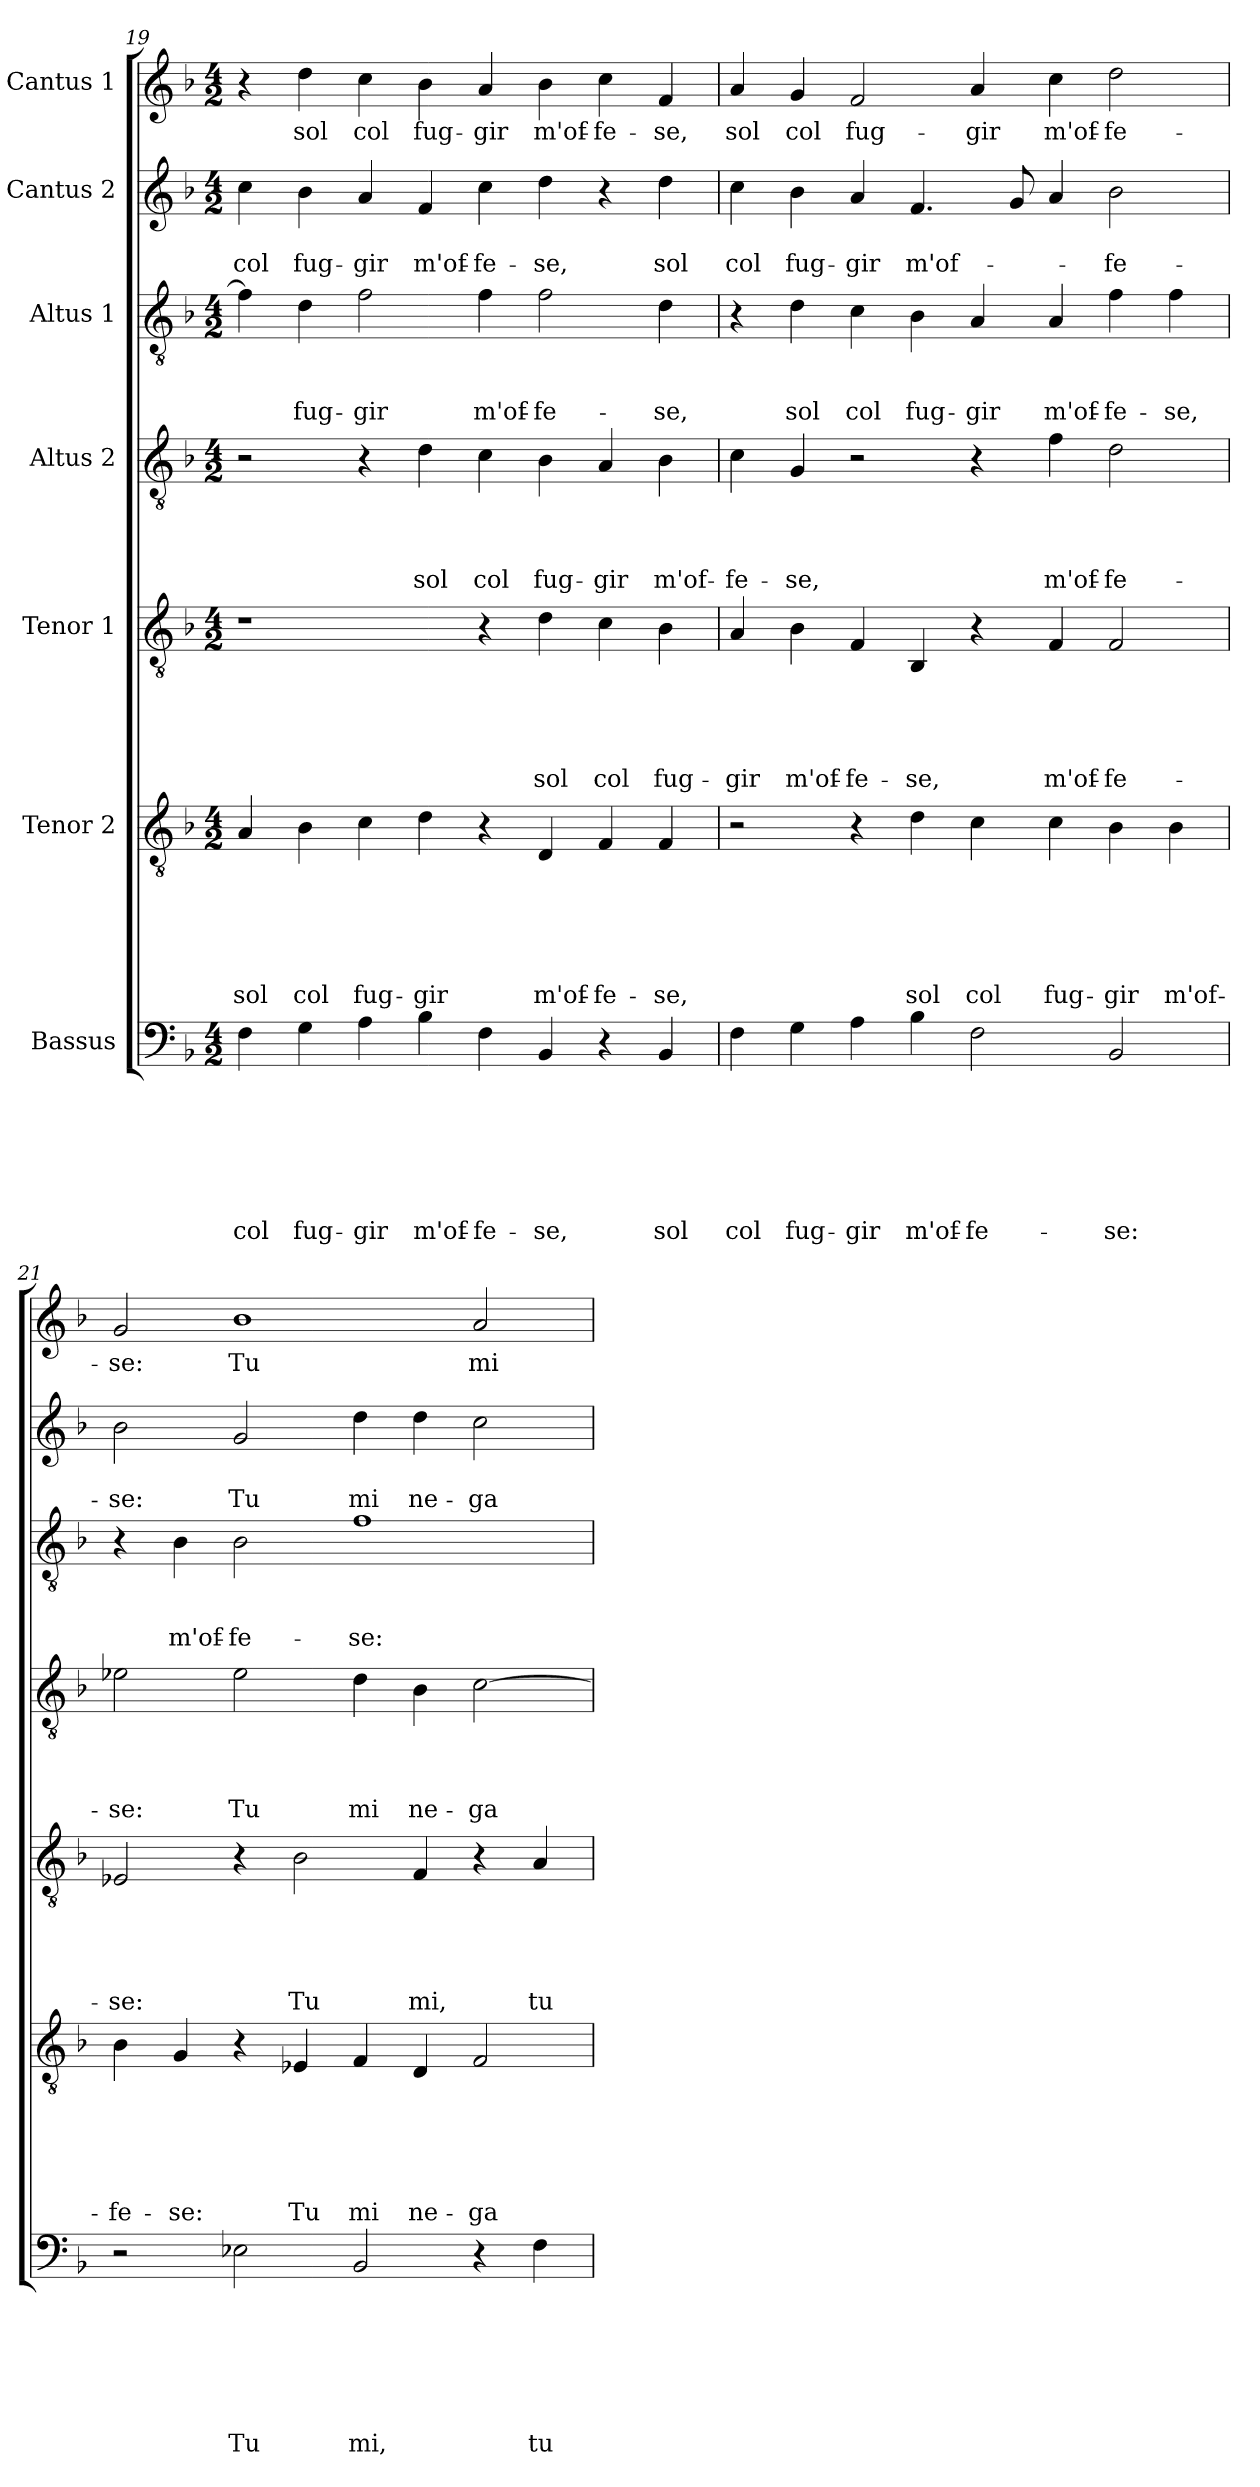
**kern	**text	**text	**text	**text	**text	**text	**text	**kern	**text	**text	**text	**text	**text	**text	**kern	**text	**text	**text	**text	**text	**kern	**text	**text	**text	**text	**kern	**text	**text	**text	**kern	**text	**text	**kern	**text
*part7	*part7	*part7	*part7	*part7	*part7	*part7	*part7	*part6	*part6	*part6	*part6	*part6	*part6	*part6	*part5	*part5	*part5	*part5	*part5	*part5	*part4	*part4	*part4	*part4	*part4	*part3	*part3	*part3	*part3	*part2	*part2	*part2	*part1	*part1
*staff7	*staff7	*staff7	*staff7	*staff7	*staff7	*staff7	*staff7	*staff6	*staff6	*staff6	*staff6	*staff6	*staff6	*staff6	*staff5	*staff5	*staff5	*staff5	*staff5	*staff5	*staff4	*staff4	*staff4	*staff4	*staff4	*staff3	*staff3	*staff3	*staff3	*staff2	*staff2	*staff2	*staff1	*staff1
*I"Bassus	*	*	*	*	*	*	*	*I"Tenor 2	*	*	*	*	*	*	*I"Tenor 1	*	*	*	*	*	*I"Altus 2	*	*	*	*	*I"Altus 1	*	*	*	*I"Cantus 2	*	*	*I"Cantus 1	*
*clefF4	*	*	*	*	*	*	*	*clefGv2	*	*	*	*	*	*	*clefGv2	*	*	*	*	*	*clefGv2	*	*	*	*	*clefGv2	*	*	*	*clefG2	*	*	*clefG2	*
*k[b-]	*	*	*	*	*	*	*	*k[b-]	*	*	*	*	*	*	*k[b-]	*	*	*	*	*	*k[b-]	*	*	*	*	*k[b-]	*	*	*	*k[b-]	*	*	*k[b-]	*
*d:	*	*	*	*	*	*	*	*d:	*	*	*	*	*	*	*d:	*	*	*	*	*	*d:	*	*	*	*	*d:	*	*	*	*d:	*	*	*d:	*
*M4/2	*	*	*	*	*	*	*	*M4/2	*	*	*	*	*	*	*M4/2	*	*	*	*	*	*M4/2	*	*	*	*	*M4/2	*	*	*	*M4/2	*	*	*M4/2	*
=19	=19	=19	=19	=19	=19	=19	=19	=19	=19	=19	=19	=19	=19	=19	=19	=19	=19	=19	=19	=19	=19	=19	=19	=19	=19	=19	=19	=19	=19	=19	=19	=19	=19	=19
!	!	!	!	!	!	!	!LO:LY:b	!	!	!	!	!	!	!LO:LY:b	!	!	!	!	!	!	!	!	!	!	!	!	!	!	!	!	!	!LO:LY:b	!	!
4F\	.	.	.	.	.	.	col	4A/	.	.	.	.	.	sol	1r	.	.	.	.	.	2r	.	.	.	.	4f\]	.	.	.	4cc\	.	col	4r	.
!	!	!	!	!	!	!	!LO:LY:b	!	!	!	!	!	!	!LO:LY:b	!	!	!	!	!	!	!	!	!	!	!	!	!	!	!LO:LY:b	!	!	!LO:LY:b	!	!LO:LY:b
4G\	.	.	.	.	.	.	fug-	4B-\	.	.	.	.	.	col	.	.	.	.	.	.	.	.	.	.	.	4d\	.	.	fug-	4b-\	.	fug-	4dd\	sol
!	!	!	!	!	!	!	!LO:LY:b	!	!	!	!	!	!	!LO:LY:b	!	!	!	!	!	!	!	!	!	!	!	!	!	!	!LO:LY:b	!	!	!LO:LY:b	!	!LO:LY:b
4A\	.	.	.	.	.	.	-gir	4c\	.	.	.	.	.	fug-	.	.	.	.	.	.	4r	.	.	.	.	2f\	.	.	-gir	4a/	.	-gir	4cc\	col
!	!	!	!	!	!	!	!LO:LY:b	!	!	!	!	!	!	!LO:LY:b	!	!	!	!	!	!	!	!	!	!	!LO:LY:b	!	!	!	!	!	!	!LO:LY:b	!	!LO:LY:b
4B-\	.	.	.	.	.	.	m'of-	4d\	.	.	.	.	.	-gir	.	.	.	.	.	.	4d\	.	.	.	sol	.	.	.	.	4f/	.	m'of-	4b-\	fug-
!	!	!	!	!	!	!	!LO:LY:b	!	!	!	!	!	!	!	!	!	!	!	!	!	!	!	!	!	!LO:LY:b	!	!	!	!LO:LY:b	!	!	!LO:LY:b	!	!LO:LY:b
4F\	.	.	.	.	.	.	-fe-	4r	.	.	.	.	.	.	4r	.	.	.	.	.	4c\	.	.	.	col	4f\	.	.	m'of-	4cc\	.	-fe-	4a/	-gir
!	!	!	!	!	!	!	!LO:LY:b	!	!	!	!	!	!	!LO:LY:b	!	!	!	!	!	!LO:LY:b	!	!	!	!	!LO:LY:b	!	!	!	!LO:LY:b	!	!	!LO:LY:b	!	!LO:LY:b
4BB-/	.	.	.	.	.	.	-se,	4D/	.	.	.	.	.	m'of-	4d\	.	.	.	.	sol	4B-\	.	.	.	fug-	2f\	.	.	-fe-	4dd\	.	-se,	4b-\	m'of-
!	!	!	!	!	!	!	!	!	!	!	!	!	!	!LO:LY:b	!	!	!	!	!	!LO:LY:b	!	!	!	!	!LO:LY:b	!	!	!	!	!	!	!	!	!LO:LY:b
4r	.	.	.	.	.	.	.	4F/	.	.	.	.	.	-fe-	4c\	.	.	.	.	col	4A/	.	.	.	-gir	.	.	.	.	4r	.	.	4cc\	-fe-
!	!	!	!	!	!	!	!LO:LY:b	!	!	!	!	!	!	!LO:LY:b	!	!	!	!	!	!LO:LY:b	!	!	!	!	!LO:LY:b	!	!	!	!LO:LY:b	!	!	!LO:LY:b	!	!LO:LY:b
4BB-/	.	.	.	.	.	.	sol	4F/	.	.	.	.	.	-se,	4B-\	.	.	.	.	fug-	4B-\	.	.	.	m'of-	4d\	.	.	-se,	4dd\	.	sol	4f/	-se,
=20	=20	=20	=20	=20	=20	=20	=20	=20	=20	=20	=20	=20	=20	=20	=20	=20	=20	=20	=20	=20	=20	=20	=20	=20	=20	=20	=20	=20	=20	=20	=20	=20	=20	=20
!	!	!	!	!	!	!	!LO:LY:b	!	!	!	!	!	!	!	!	!	!	!	!	!LO:LY:b	!	!	!	!	!LO:LY:b	!	!	!	!	!	!	!LO:LY:b	!	!LO:LY:b
4F\	.	.	.	.	.	.	col	2r	.	.	.	.	.	.	4A/	.	.	.	.	-gir	4c\	.	.	.	-fe-	4r	.	.	.	4cc\	.	col	4a/	sol
!	!	!	!	!	!	!	!LO:LY:b	!	!	!	!	!	!	!	!	!	!	!	!	!LO:LY:b	!	!	!	!	!LO:LY:b	!	!	!	!LO:LY:b	!	!	!LO:LY:b	!	!LO:LY:b
4G\	.	.	.	.	.	.	fug-	.	.	.	.	.	.	.	4B-\	.	.	.	.	m'of-	4G/	.	.	.	-se,	4d\	.	.	sol	4b-\	.	fug-	4g/	col
!	!	!	!	!	!	!	!LO:LY:b	!	!	!	!	!	!	!	!	!	!	!	!	!LO:LY:b	!	!	!	!	!	!	!	!	!LO:LY:b	!	!	!LO:LY:b	!	!LO:LY:b
4A\	.	.	.	.	.	.	-gir	4r	.	.	.	.	.	.	4F/	.	.	.	.	-fe-	2r	.	.	.	.	4c\	.	.	col	4a/	.	-gir	2f/	fug-
!	!	!	!	!	!	!	!LO:LY:b	!	!	!	!	!	!	!LO:LY:b	!	!	!	!	!	!LO:LY:b	!	!	!	!	!	!	!	!	!LO:LY:b	!	!	!LO:LY:b	!	!
4B-\	.	.	.	.	.	.	m'of-	4d\	.	.	.	.	.	sol	4BB-/	.	.	.	.	-se,	.	.	.	.	.	4B-\	.	.	fug-	4.f/	.	m'of-	.	.
!	!	!	!	!	!	!	!LO:LY:b	!	!	!	!	!	!	!LO:LY:b	!	!	!	!	!	!	!	!	!	!	!	!	!	!	!LO:LY:b	!	!	!	!	!LO:LY:b
2F\	.	.	.	.	.	.	-fe-	4c\	.	.	.	.	.	col	4r	.	.	.	.	.	4r	.	.	.	.	4A/	.	.	-gir	.	.	.	4a/	-gir
.	.	.	.	.	.	.	.	.	.	.	.	.	.	.	.	.	.	.	.	.	.	.	.	.	.	.	.	.	.	8g/	.	.	.	.
!	!	!	!	!	!	!	!	!	!	!	!	!	!	!LO:LY:b	!	!	!	!	!	!LO:LY:b	!	!	!	!	!LO:LY:b	!	!	!	!LO:LY:b	!	!	!	!	!LO:LY:b
.	.	.	.	.	.	.	.	4c\	.	.	.	.	.	fug-	4F/	.	.	.	.	m'of-	4f\	.	.	.	m'of-	4A/	.	.	m'of-	4a/	.	.	4cc\	m'of-
!	!	!	!	!	!	!	!LO:LY:b	!	!	!	!	!	!	!LO:LY:b	!	!	!	!	!	!LO:LY:b	!	!	!	!	!LO:LY:b	!	!	!	!LO:LY:b	!	!	!LO:LY:b	!	!LO:LY:b
2BB-/	.	.	.	.	.	.	-se:	4B-\	.	.	.	.	.	-gir	2F/	.	.	.	.	-fe-	2d\	.	.	.	-fe-	4f\	.	.	-fe-	2b-\	.	-fe-	2dd\	-fe-
!	!	!	!	!	!	!	!	!	!	!	!	!	!	!LO:LY:b	!	!	!	!	!	!	!	!	!	!	!	!	!	!	!LO:LY:b	!	!	!	!	!
.	.	.	.	.	.	.	.	4B-\	.	.	.	.	.	m'of-	.	.	.	.	.	.	.	.	.	.	.	4f\	.	.	-se,	.	.	.	.	.
!!LO:LB:g=z
=21	=21	=21	=21	=21	=21	=21	=21	=21	=21	=21	=21	=21	=21	=21	=21	=21	=21	=21	=21	=21	=21	=21	=21	=21	=21	=21	=21	=21	=21	=21	=21	=21	=21	=21
!	!	!	!	!	!	!	!	!	!	!	!	!	!	!LO:LY:b	!	!	!	!	!	!LO:LY:b	!	!	!	!	!LO:LY:b	!	!	!	!	!	!	!LO:LY:b	!	!LO:LY:b
2r	.	.	.	.	.	.	.	4B-\	.	.	.	.	.	-fe-	2E-X/	.	.	.	.	-se:	2e-X\	.	.	.	-se:	4r	.	.	.	2b-\	.	-se:	2g/	-se:
!	!	!	!	!	!	!	!	!	!	!	!	!	!	!LO:LY:b	!	!	!	!	!	!	!	!	!	!	!	!	!	!	!LO:LY:b	!	!	!	!	!
.	.	.	.	.	.	.	.	4G/	.	.	.	.	.	-se:	.	.	.	.	.	.	.	.	.	.	.	4B-\	.	.	m'of-	.	.	.	.	.
!	!	!	!	!	!	!	!LO:LY:b	!	!	!	!	!	!	!	!	!	!	!	!	!	!	!	!	!	!LO:LY:b	!	!	!	!LO:LY:b	!	!	!LO:LY:b	!	!LO:LY:b
2E-X\	.	.	.	.	.	.	Tu	4r	.	.	.	.	.	.	4r	.	.	.	.	.	2e-\	.	.	.	Tu	2B-\	.	.	-fe-	2g/	.	Tu	1b-	Tu
!	!	!	!	!	!	!	!	!	!	!	!	!	!	!LO:LY:b	!	!	!	!	!	!LO:LY:b	!	!	!	!	!	!	!	!	!	!	!	!	!	!
.	.	.	.	.	.	.	.	4E-X/	.	.	.	.	.	Tu	2B-\	.	.	.	.	Tu	.	.	.	.	.	.	.	.	.	.	.	.	.	.
!	!	!	!	!	!	!	!LO:LY:b	!	!	!	!	!	!	!LO:LY:b	!	!	!	!	!	!	!	!	!	!	!LO:LY:b	!	!	!	!LO:LY:b	!	!	!LO:LY:b	!	!
2BB-/	.	.	.	.	.	.	mi,	4F/	.	.	.	.	.	mi	.	.	.	.	.	.	4d\	.	.	.	mi	1f	.	.	-se:	4dd\	.	mi	.	.
!	!	!	!	!	!	!	!	!	!	!	!	!	!	!LO:LY:b	!	!	!	!	!	!LO:LY:b	!	!	!	!	!LO:LY:b	!	!	!	!	!	!	!LO:LY:b	!	!
.	.	.	.	.	.	.	.	4D/	.	.	.	.	.	ne-	4F/	.	.	.	.	mi,	4B-\	.	.	.	ne-	.	.	.	.	4dd\	.	ne-	.	.
!	!	!	!	!	!	!	!	!	!	!	!	!	!	!LO:LY:b	!	!	!	!	!	!	!	!	!	!	!LO:LY:b	!	!	!	!	!	!	!LO:LY:b	!	!LO:LY:b
4r	.	.	.	.	.	.	.	2F/	.	.	.	.	.	-ga-	4r	.	.	.	.	.	[2c\	.	.	.	-ga-	.	.	.	.	2cc\	.	-ga-	2a/	mi
!	!	!	!	!	!	!	!LO:LY:b	!	!	!	!	!	!	!	!	!	!	!	!	!LO:LY:b	!	!	!	!	!	!	!	!	!	!	!	!	!	!
4F\	.	.	.	.	.	.	tu	.	.	.	.	.	.	.	4A/	.	.	.	.	tu	.	.	.	.	.	.	.	.	.	.	.	.	.	.
=	=	=	=	=	=	=	=	=	=	=	=	=	=	=	=	=	=	=	=	=	=	=	=	=	=	=	=	=	=	=	=	=	=	=
*-	*-	*-	*-	*-	*-	*-	*-	*-	*-	*-	*-	*-	*-	*-	*-	*-	*-	*-	*-	*-	*-	*-	*-	*-	*-	*-	*-	*-	*-	*-	*-	*-	*-	*-
